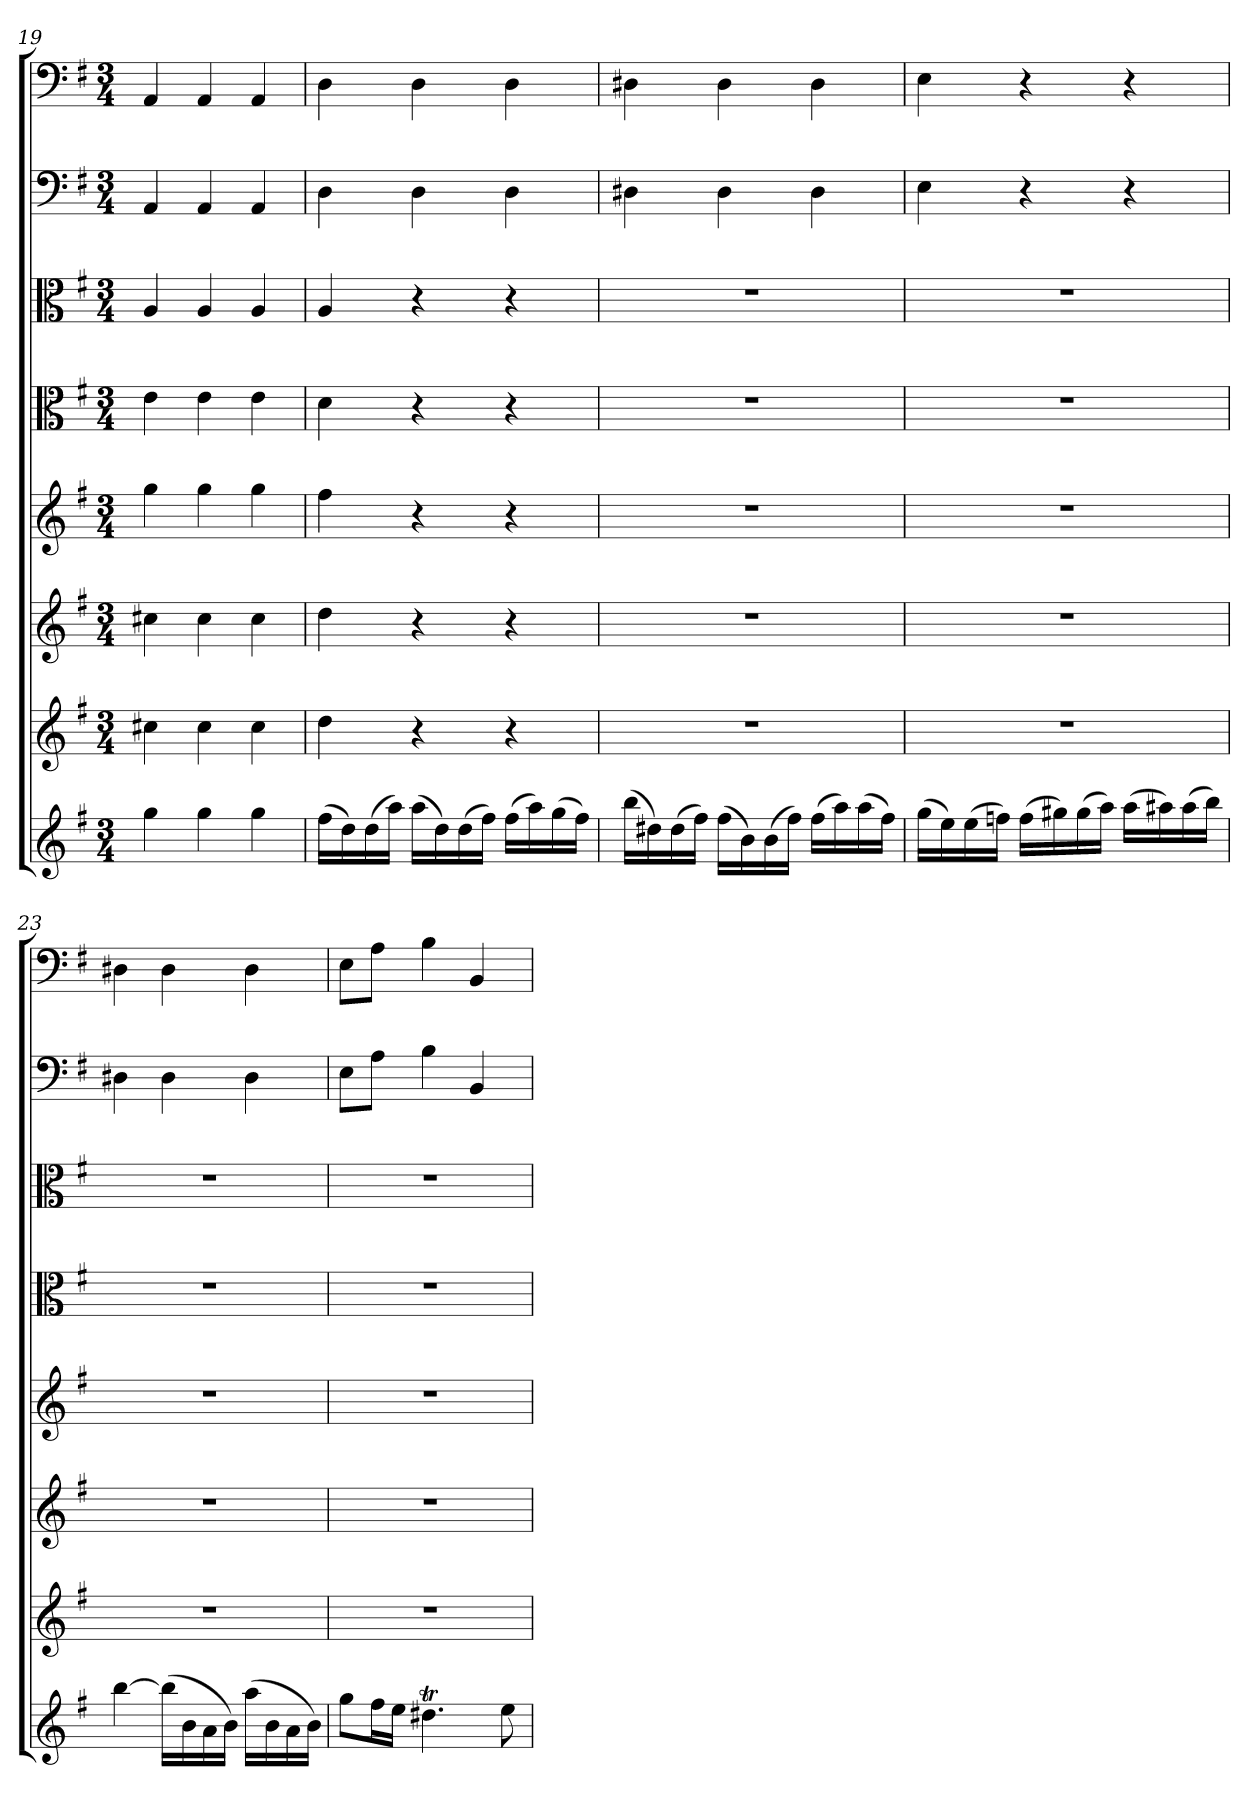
**kern	**kern	**kern	**kern	**kern	**kern	**kern	**kern
*part8	*part7	*part6	*part5	*part4	*part3	*part2	*part1
*staff8	*staff7	*staff6	*staff5	*staff4	*staff3	*staff2	*staff1
*clefG2	*clefG2	*clefG2	*clefG2	*clefC3	*clefC3	*clefF4	*clefF4
*k[f#]	*k[f#]	*k[f#]	*k[f#]	*k[f#]	*k[f#]	*k[f#]	*k[f#]
*e:	*e:	*e:	*e:	*e:	*e:	*e:	*e:
*M3/4	*M3/4	*M3/4	*M3/4	*M3/4	*M3/4	*M3/4	*M3/4
=19	=19	=19	=19	=19	=19	=19	=19
4gg\	4cc#X\	4cc#X\	4gg\	4e\	4A/	4AA/	4AA/
4gg\	4cc#\	4cc#\	4gg\	4e\	4A/	4AA/	4AA/
4gg\	4cc#\	4cc#\	4gg\	4e\	4A/	4AA/	4AA/
=20	=20	=20	=20	=20	=20	=20	=20
(16ff#\LL	4dd\	4dd\	4ff#\	4d\	4A/	4D\	4D\
16dd\)	.	.	.	.	.	.	.
(16dd\	.	.	.	.	.	.	.
16aa\JJ)	.	.	.	.	.	.	.
(16aa\LL	4r	4r	4r	4r	4r	4D\	4D\
16dd\)	.	.	.	.	.	.	.
(16dd\	.	.	.	.	.	.	.
16ff#\JJ)	.	.	.	.	.	.	.
(16ff#\LL	4r	4r	4r	4r	4r	4D\	4D\
16aa\)	.	.	.	.	.	.	.
(16gg\	.	.	.	.	.	.	.
16ff#\JJ)	.	.	.	.	.	.	.
=21	=21	=21	=21	=21	=21	=21	=21
(16bb\LL	2.r	2.r	2.r	2.r	2.r	4D#X\	4D#X\
16dd#X\)	.	.	.	.	.	.	.
(16dd#\	.	.	.	.	.	.	.
16ff#\JJ)	.	.	.	.	.	.	.
(16ff#\LL	.	.	.	.	.	4D#\	4D#\
16b\)	.	.	.	.	.	.	.
(16b\	.	.	.	.	.	.	.
16ff#\JJ)	.	.	.	.	.	.	.
(16ff#\LL	.	.	.	.	.	4D#\	4D#\
16aa\)	.	.	.	.	.	.	.
(16aa\	.	.	.	.	.	.	.
16ff#\JJ)	.	.	.	.	.	.	.
=22	=22	=22	=22	=22	=22	=22	=22
(16gg\LL	2.r	2.r	2.r	2.r	2.r	4E\	4E\
16ee\)	.	.	.	.	.	.	.
(16ee\	.	.	.	.	.	.	.
16ffn\JJ)	.	.	.	.	.	.	.
(16ff\LL	.	.	.	.	.	4r	4r
16gg#X\)	.	.	.	.	.	.	.
(16gg#\	.	.	.	.	.	.	.
16aa\JJ)	.	.	.	.	.	.	.
(16aa\LL	.	.	.	.	.	4r	4r
16aa#X\)	.	.	.	.	.	.	.
(16aa#\	.	.	.	.	.	.	.
16bb\JJ)	.	.	.	.	.	.	.
=23	=23	=23	=23	=23	=23	=23	=23
[4bb\	2.r	2.r	2.r	2.r	2.r	4D#X\	4D#X\
(16bb\LL]	.	.	.	.	.	4D#\	4D#\
16b\	.	.	.	.	.	.	.
16a\	.	.	.	.	.	.	.
16b\JJ)	.	.	.	.	.	.	.
(16aa\LL	.	.	.	.	.	4D#\	4D#\
16b\	.	.	.	.	.	.	.
16a\	.	.	.	.	.	.	.
16b\JJ)	.	.	.	.	.	.	.
=24	=24	=24	=24	=24	=24	=24	=24
8gg\L	2.r	2.r	2.r	2.r	2.r	8E\L	8E\L
16ff#\L	.	.	.	.	.	8A\J	8A\J
16ee\JJ	.	.	.	.	.	.	.
4.dd#Xt\	.	.	.	.	.	4B\	4B\
.	.	.	.	.	.	4BB/	4BB/
8ee\	.	.	.	.	.	.	.
=	=	=	=	=	=	=	=
*-	*-	*-	*-	*-	*-	*-	*-
